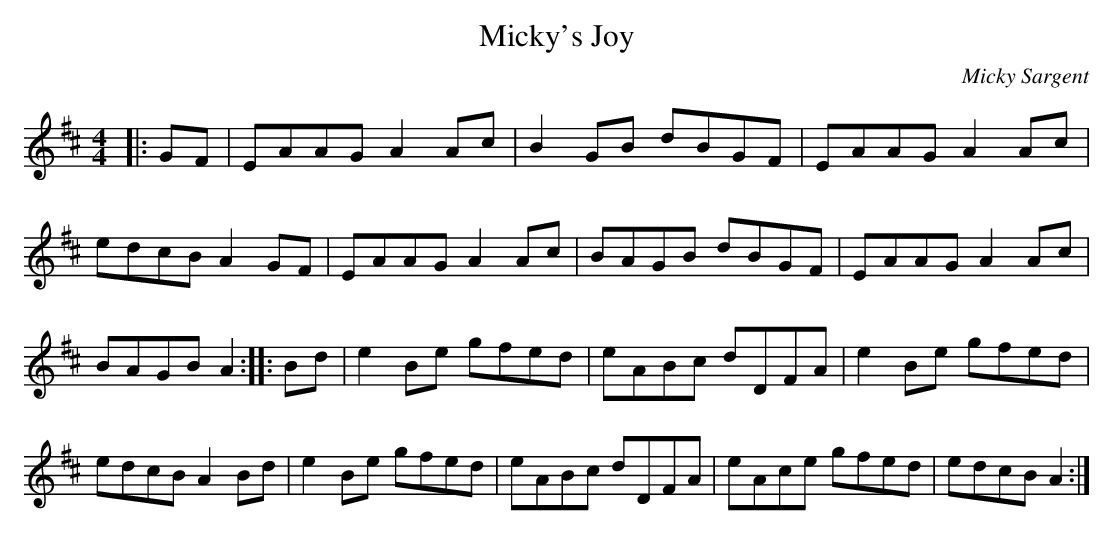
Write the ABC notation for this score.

X:1
T:Micky's Joy
C:Micky Sargent
M:4/4
L:1/8
K:D
E:10
|:GF|EAAG A2 Ac|B2 GB dBGF|EAAG A2 Ac|edcB A2 GF|\
EAAG A2 Ac|BAGB dBGF|EAAG A2 Ac|BAGB A2::\
Bd|e2 Be gfed|eABc dDFA|e2 Be gfed|edcB A2 Bd|\
e2 Be gfed|eABc dDFA|eAce gfed|edcB A2:|**
